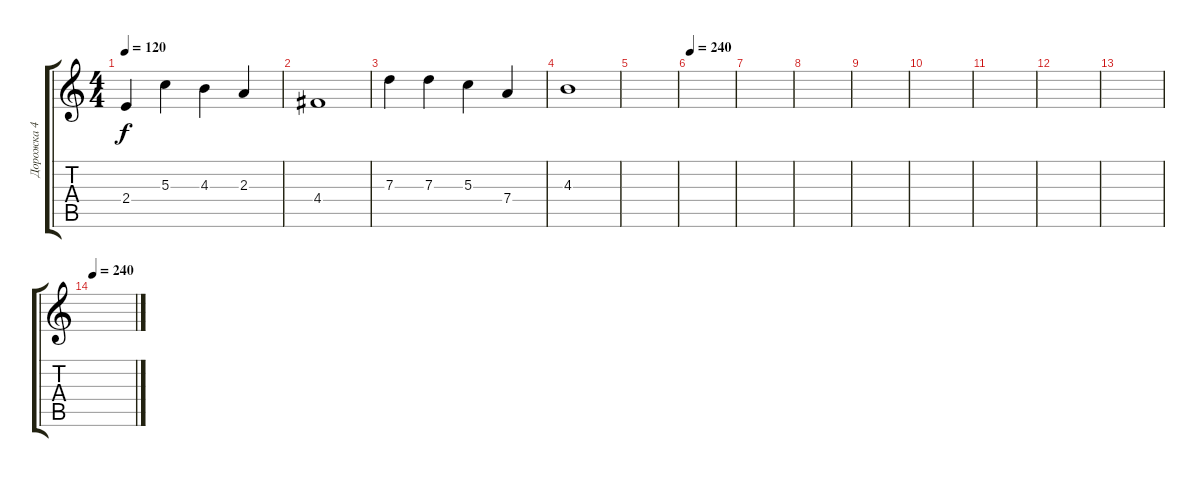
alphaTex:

\track ("Дорожка 4" "Дорожка 4") {instrument electricguitarclean}
\staff {score tabs}
\tuning (E4 B3 G3 D3 A2 E2) {hide}
\ts (4 4)
\tempo 120
\clef g2
\ks c
2.4.4{dy f} 5.3.4 4.3.4 2.3.4 |
4.4.1 |
7.3.4 7.3.4 5.3.4 7.4.4 |
4.3.1 |
|
\tempo 240
|
|
|
|
|
|
|
|
\tempo 240
